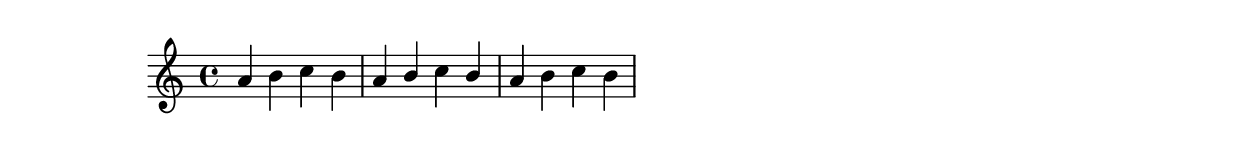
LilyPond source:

%% Do not edit this file; it is automatically
%% generated from LSR http://lsr.dsi.unimi.it
%% This file is in the public domain.
\version "2.13.29"

\header {
  lsrtags = "editorial-annotations"

%% Translation of GIT committish: 0b55335aeca1de539bf1125b717e0c21bb6fa31b
  texidoces = "
La dirección predeterminada de las plicas sobre la tercera línea
del pentagrama está determinada por la propiedad
@code{neutral-direction} del objeto @code{Stem}.

"
  doctitlees = "Dirección predeterminada de las plicas sobre la tercera línea del pentagrama"

%% Translation of GIT committish: 0a868be38a775ecb1ef935b079000cebbc64de40
  texidocde = "
Die Richtung von Hälsen auf der mittleren Linie kann mit der @code{Stem}-Eigenschaft
@code{neutral-direction} gesetzt werden.

"
  doctitlede = "Standardrichtung für Hälse auf der Mittellinie"

  texidoc = "
The default direction of stems on the center line of the staff is set
by the @code{Stem} property @code{neutral-direction}.

"
  doctitle = "Default direction of stems on the center line of the staff"
} % begin verbatim

\relative c'' {
  a4 b c b
  \override Stem #'neutral-direction = #up
  a4 b c b
  \override Stem #'neutral-direction = #down
  a4 b c b
}

